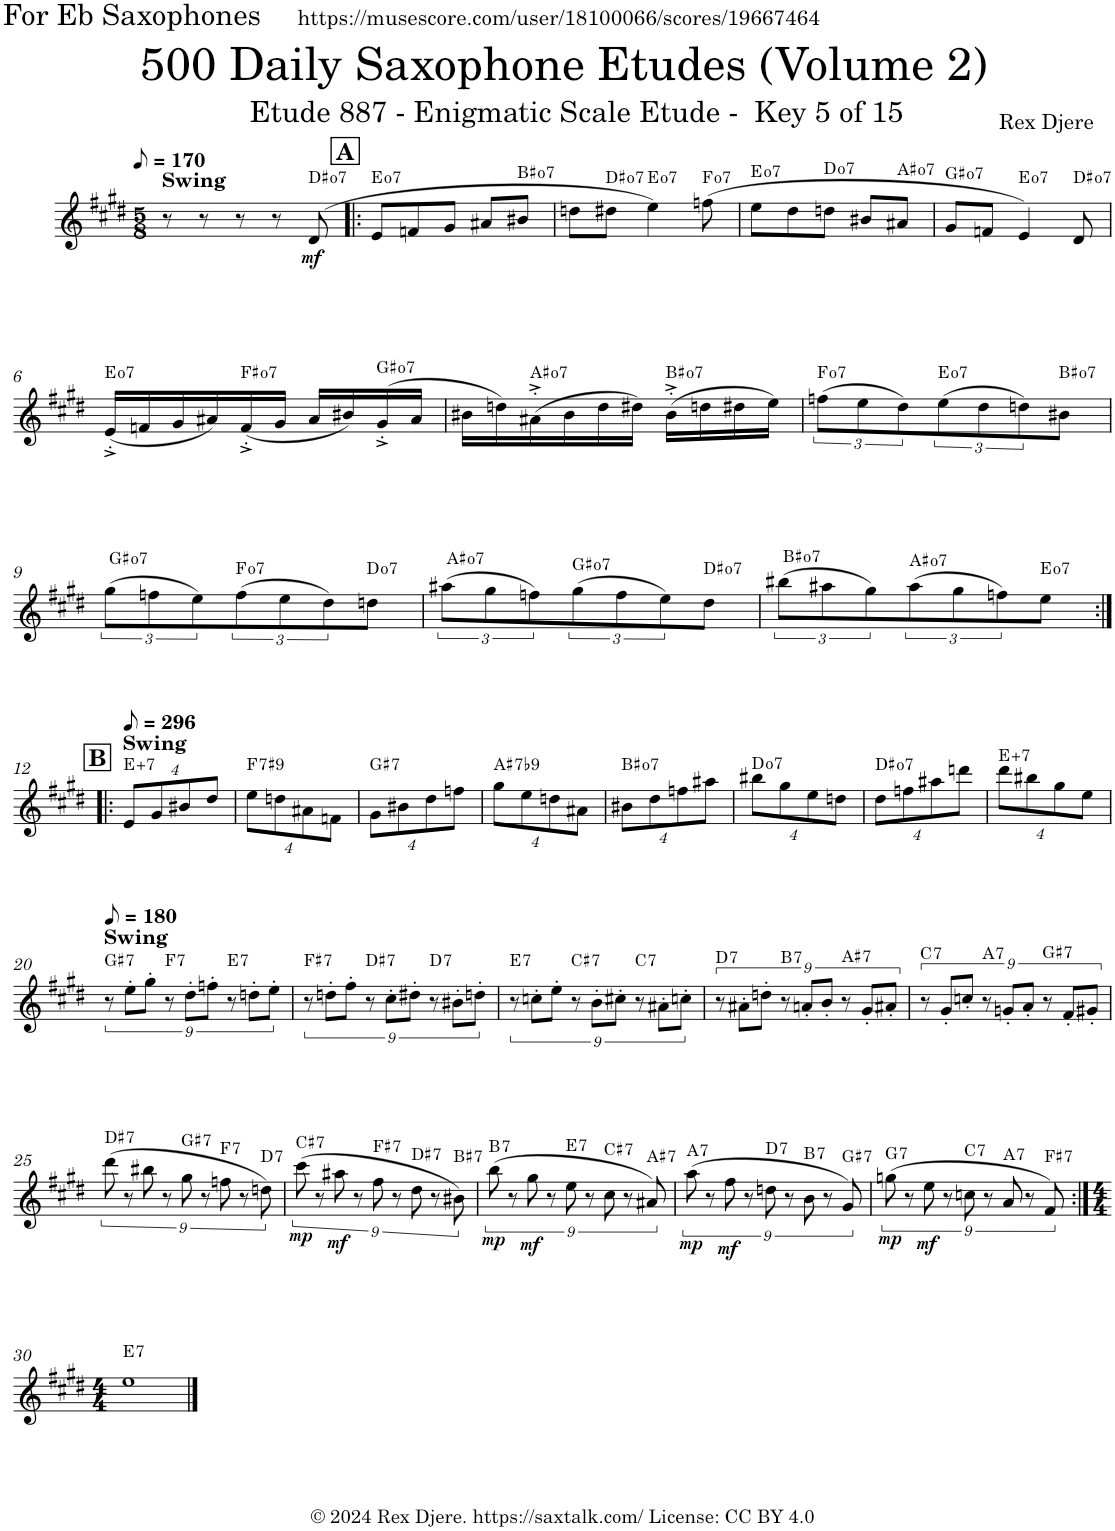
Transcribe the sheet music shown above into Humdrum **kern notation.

**kern	**dynam	**harte
*part1	*part1	*part1
*staff1	*staff1	*
*I"Alto Saxophone	*	*
*I'A. Sax.	*	*
*clefG2	*	*
*Trd5c9	*	*
*k[f#c#g#d#]	*	*
*M5/8	*	*
*MM85	*	*
=1	=1	=1
!LO:TX:a:B:t=Swing	!	!
8r	.	.
8r	.	.
8r	.	.
8r	.	.
!	!LO:DY:b	!LO:H:kt=7
(8d#/	mf	D#:dim7
!!LO:REH:place=s1:a:B:cj:fs=14:t=A
=2!|:	=2!|:	=2!|:
!	!	!LO:H:kt=7
8e/L	.	E:dim7
8fn/	.	.
8g#/J	.	.
8a#X/L	.	.
!	!	!LO:H:kt=7
8b#X/J	.	B#:dim7
=3	=3	=3
8ddn\L	.	.
!	!	!LO:H:kt=7
8dd#X\J	.	D#:dim7
!	!	!LO:H:kt=7
4ee\)	.	E:dim7
!	!	!LO:H:kt=7
(8ffn\	.	F:dim7
=4	=4	=4
!	!	!LO:H:kt=7
8ee\L	.	E:dim7
8dd#\	.	.
!	!	!LO:H:kt=7
8ddn\J	.	D:dim7
8b#X/L	.	.
!	!	!LO:H:kt=7
8a#X/J	.	A#:dim7
=5	=5	=5
!	!	!LO:H:kt=7
8g#/L	.	G#:dim7
8fn/J	.	.
!	!	!LO:H:kt=7
4e/)	.	E:dim7
!	!	!LO:H:kt=7
8d#/	.	D#:dim7
!!LO:LB:g=z
=6	=6	=6
!	!	!LO:H:kt=7
(16e^'/LL	.	E:dim7
16fn/	.	.
16g#/	.	.
16a#X/)	.	.
!	!	!LO:H:kt=7
(16f^'/	.	F#:dim7
16g#/JJ	.	.
16a#/LL	.	.
16b#X/)	.	.
!	!	!LO:H:kt=7
(16g#^'/	.	G#:dim7
16a#/JJ	.	.
=7	=7	=7
16b#X\LL	.	.
16ddn\)	.	.
!	!	!LO:H:kt=7
(16a#X^'\	.	A#:dim7
16b#\	.	.
16dd\	.	.
16dd#X\JJ)	.	.
!	!	!LO:H:kt=7
(16b#^'\LL	.	B#:dim7
16ddn\	.	.
16dd#X\	.	.
16ee\JJ)	.	.
=8	=8	=8
!	!	!LO:H:kt=7
(12ffn\L	.	F:dim7
12ee\	.	.
12dd#\)	.	.
!	!	!LO:H:kt=7
(12ee\	.	E:dim7
12dd#\	.	.
12ddn\)	.	.
!	!	!LO:H:kt=7
8b#X\J	.	B#:dim7
!!LO:LB:g=z
=9	=9	=9
!	!	!LO:H:kt=7
(12gg#\L	.	G#:dim7
12ffn\	.	.
12ee\)	.	.
!	!	!LO:H:kt=7
(12ff\	.	F:dim7
12ee\	.	.
12dd#\)	.	.
!	!	!LO:H:kt=7
8ddn\J	.	D:dim7
=10	=10	=10
!	!	!LO:H:kt=7
(12aa#X\L	.	A#:dim7
12gg#\	.	.
12ffn\)	.	.
!	!	!LO:H:kt=7
(12gg#\	.	G#:dim7
12ff\	.	.
12ee\)	.	.
!	!	!LO:H:kt=7
8dd#\J	.	D#:dim7
=11	=11	=11
!	!	!LO:H:kt=7
(12bb#X\L	.	B#:dim7
12aa#X\	.	.
12gg#\)	.	.
!	!	!LO:H:kt=7
(12aa#\	.	A#:dim7
12gg#\	.	.
12ffn\)	.	.
!	!	!LO:H:kt=7
8ee\J	.	E:dim7
!!LO:LB:g=z
=12:|!|:	=12:|!|:	=12:|!|:
!!LO:REH:place=s1:a:B:cj:fs=14:t=B
*Xbrackettup	*	*
*MM148	*	*
!LO:TX:a:B:t=Swing	!	!LO:H:kt=7
32%5e/L	.	E:aug(b7)
32%5g#/	.	.
32%5b#X/	.	.
32%5dd#/J	.	.
=13	=13	=13
!	!	!LO:H:kt=7
32%5ee\L	.	F:7(#9)
32%5ddn\	.	.
32%5a#X\	.	.
32%5fn\J	.	.
=14	=14	=14
!	!	!LO:H:kt=7
32%5g#\L	.	G#:7
32%5b#X\	.	.
32%5dd#\	.	.
32%5ffn\J	.	.
=15	=15	=15
!	!	!LO:H:kt=7
32%5gg#\L	.	A#:7(b9)
32%5ee\	.	.
32%5ddn\	.	.
32%5a#X\J	.	.
=16	=16	=16
!	!	!LO:H:kt=7
32%5b#X\L	.	B#:dim7
32%5dd#\	.	.
32%5ffn\	.	.
32%5aa#X\J	.	.
=17	=17	=17
!	!	!LO:H:kt=7
32%5bb#X\L	.	D:dim7
32%5gg#\	.	.
32%5ee\	.	.
32%5ddn\J	.	.
=18	=18	=18
!	!	!LO:H:kt=7
32%5dd#\L	.	D#:dim7
32%5ffn\	.	.
32%5aa#X\	.	.
32%5dddn\J	.	.
=19	=19	=19
!	!	!LO:H:kt=7
32%5ddd#\L	.	E:aug(b7)
32%5bb#X\	.	.
32%5gg#\	.	.
32%5ee\J	.	.
!!LO:LB:g=z
=20	=20	=20
*brackettup	*	*
*MM90	*	*
!LO:TX:a:B:t=Swing	!	!LO:H:kt=7
72%5r	.	G#:7
72%5ee'\L	.	.
72%5gg#'\J	.	.
!	!	!LO:H:kt=7
72%5r	.	F:7
72%5dd#'\L	.	.
72%5ffn'\J	.	.
!	!	!LO:H:kt=7
72%5r	.	E:7
72%5ddn'\L	.	.
72%5ee'\J	.	.
=21	=21	=21
!	!	!LO:H:kt=7
72%5r	.	F#:7
72%5ddn'\L	.	.
72%5ff#'\J	.	.
!	!	!LO:H:kt=7
72%5r	.	D#:7
72%5cc#'\L	.	.
72%5dd#X'\J	.	.
!	!	!LO:H:kt=7
72%5r	.	D:7
72%5b#X'\L	.	.
72%5ddn'\J	.	.
=22	=22	=22
!	!	!LO:H:kt=7
72%5r	.	E:7
72%5ccn'\L	.	.
72%5ee'\J	.	.
!	!	!LO:H:kt=7
72%5r	.	C#:7
72%5b'\L	.	.
72%5cc#X'\J	.	.
!	!	!LO:H:kt=7
72%5r	.	C:7
72%5a#X'\L	.	.
72%5ccn'\J	.	.
=23	=23	=23
!	!	!LO:H:kt=7
72%5r	.	D:7
72%5a#X'\L	.	.
72%5ddn'\J	.	.
!	!	!LO:H:kt=7
72%5r	.	B:7
72%5an'/L	.	.
72%5b'/J	.	.
!	!	!LO:H:kt=7
72%5r	.	A#:7
72%5g#'/L	.	.
72%5a#X'/J	.	.
=24	=24	=24
!	!	!LO:H:kt=7
72%5r	.	C:7
72%5g#'/L	.	.
72%5ccn'/J	.	.
!	!	!LO:H:kt=7
72%5r	.	A:7
72%5gn'/L	.	.
72%5a'/J	.	.
!	!	!LO:H:kt=7
72%5r	.	G#:7
72%5f#'/L	.	.
72%5g#X'/J	.	.
!!LO:LB:g=z
=25	=25	=25
!	!	!LO:H:kt=7
(72%5ddd#\	.	D#:7
72%5r	.	.
72%5bb#X\	.	.
72%5r	.	.
!	!	!LO:H:kt=7
72%5gg#\	.	G#:7
72%5r	.	.
!	!	!LO:H:kt=7
72%5ffn\	.	F:7
72%5r	.	.
!	!	!LO:H:kt=7
72%5ddn\)	.	D:7
=26	=26	=26
!	!LO:DY:b	!LO:H:kt=7
(72%5ccc#\	mp	C#:7
72%5r	.	.
!	!LO:DY:b	!
72%5aa#X\	mf	.
72%5r	.	.
!	!	!LO:H:kt=7
72%5ff#\	.	F#:7
72%5r	.	.
!	!	!LO:H:kt=7
72%5dd#\	.	D#:7
72%5r	.	.
!	!	!LO:H:kt=7
72%5b#X\)	.	B#:7
=27	=27	=27
!	!LO:DY:b	!LO:H:kt=7
(72%5bb\	mp	B:7
72%5r	.	.
!	!LO:DY:b	!
72%5gg#\	mf	.
72%5r	.	.
!	!	!LO:H:kt=7
72%5ee\	.	E:7
72%5r	.	.
!	!	!LO:H:kt=7
72%5cc#\	.	C#:7
72%5r	.	.
!	!	!LO:H:kt=7
72%5a#X/)	.	A#:7
=28	=28	=28
!	!LO:DY:b	!LO:H:kt=7
(72%5aa\	mp	A:7
72%5r	.	.
!	!LO:DY:b	!
72%5ff#\	mf	.
72%5r	.	.
!	!	!LO:H:kt=7
72%5ddn\	.	D:7
72%5r	.	.
!	!	!LO:H:kt=7
72%5b\	.	B:7
72%5r	.	.
!	!	!LO:H:kt=7
72%5g#/)	.	G#:7
=29	=29	=29
!	!LO:DY:b	!LO:H:kt=7
(72%5ggn\	mp	G:7
72%5r	.	.
!	!LO:DY:b	!
72%5ee\	mf	.
72%5r	.	.
!	!	!LO:H:kt=7
72%5ccn\	.	C:7
72%5r	.	.
!	!	!LO:H:kt=7
72%5a/	.	A:7
72%5r	.	.
!	!	!LO:H:kt=7
72%5f#/)	.	F#:7
!!LO:LB:g=z
=30:|!	=30:|!	=30:|!
*M4/4	*	*
!	!	!LO:H:kt=7
1ee	.	E:7
==	==	==
*-	*-	*-
